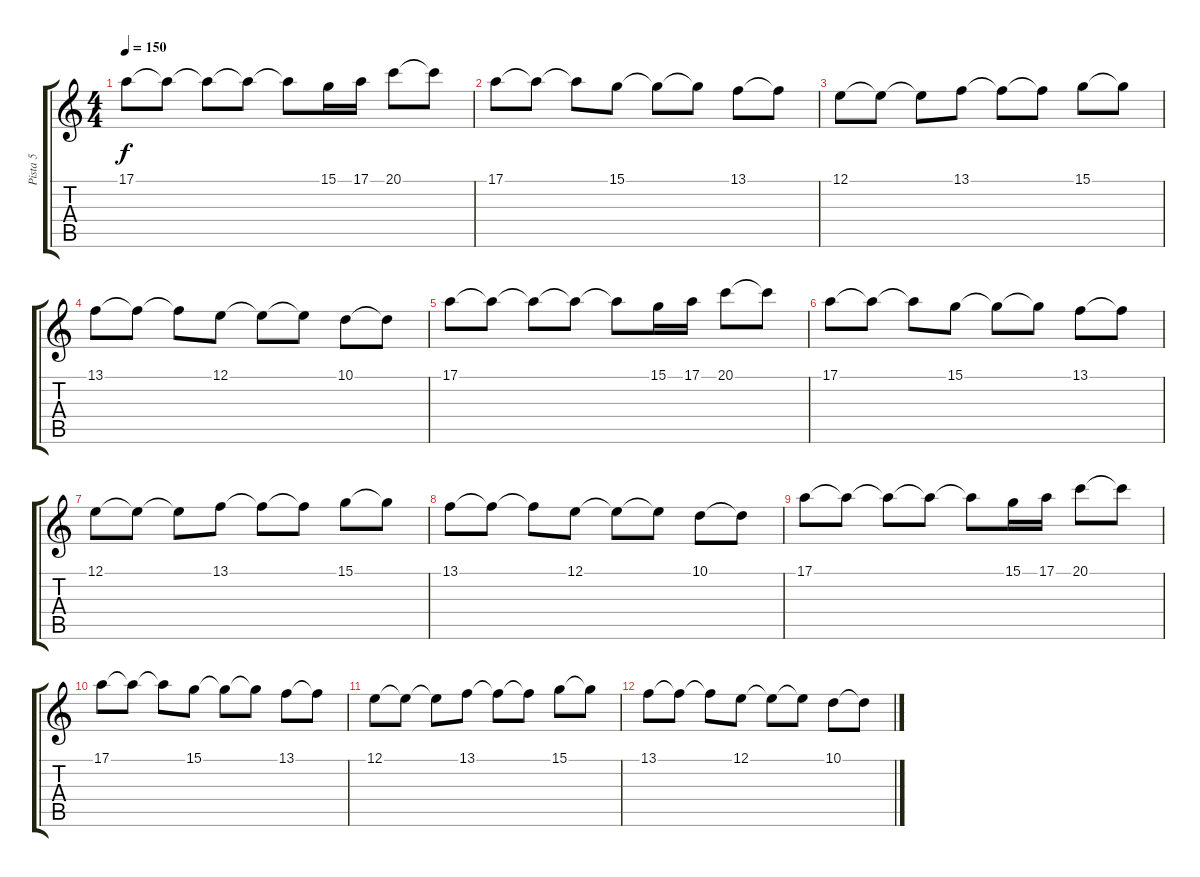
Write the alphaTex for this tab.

\track ("Pista 5" "Pista 5") {instrument brightacousticpiano}
\staff {score tabs}
\tuning (E4 B3 G3 D3 A2 E2) {hide}
\ts (4 4)
\tempo 150
\clef g2
\ks c
17.1.8{dy f} 17.1{t}.8 17.1{t}.8 17.1{t}.8 17.1{t}.8 15.1.16 17.1.16 20.1.8 20.1{t}.8 |
17.1.8 17.1{t}.8 17.1{t}.8 15.1.8 15.1{t}.8 15.1{t}.8 13.1.8 13.1{t}.8 |
12.1.8 12.1{t}.8 12.1{t}.8 13.1.8 13.1{t}.8 13.1{t}.8 15.1.8 15.1{t}.8 |
13.1.8 13.1{t}.8 13.1{t}.8 12.1.8 12.1{t}.8 12.1{t}.8 10.1.8 10.1{t}.8 |
17.1.8 17.1{t}.8 17.1{t}.8 17.1{t}.8 17.1{t}.8 15.1.16 17.1.16 20.1.8 20.1{t}.8 |
17.1.8 17.1{t}.8 17.1{t}.8 15.1.8 15.1{t}.8 15.1{t}.8 13.1.8 13.1{t}.8 |
12.1.8 12.1{t}.8 12.1{t}.8 13.1.8 13.1{t}.8 13.1{t}.8 15.1.8 15.1{t}.8 |
13.1.8 13.1{t}.8 13.1{t}.8 12.1.8 12.1{t}.8 12.1{t}.8 10.1.8 10.1{t}.8 |
17.1.8 17.1{t}.8 17.1{t}.8 17.1{t}.8 17.1{t}.8 15.1.16 17.1.16 20.1.8 20.1{t}.8 |
17.1.8 17.1{t}.8 17.1{t}.8 15.1.8 15.1{t}.8 15.1{t}.8 13.1.8 13.1{t}.8 |
12.1.8 12.1{t}.8 12.1{t}.8 13.1.8 13.1{t}.8 13.1{t}.8 15.1.8 15.1{t}.8 |
13.1.8 13.1{t}.8 13.1{t}.8 12.1.8 12.1{t}.8 12.1{t}.8 10.1.8 10.1{t}.8
